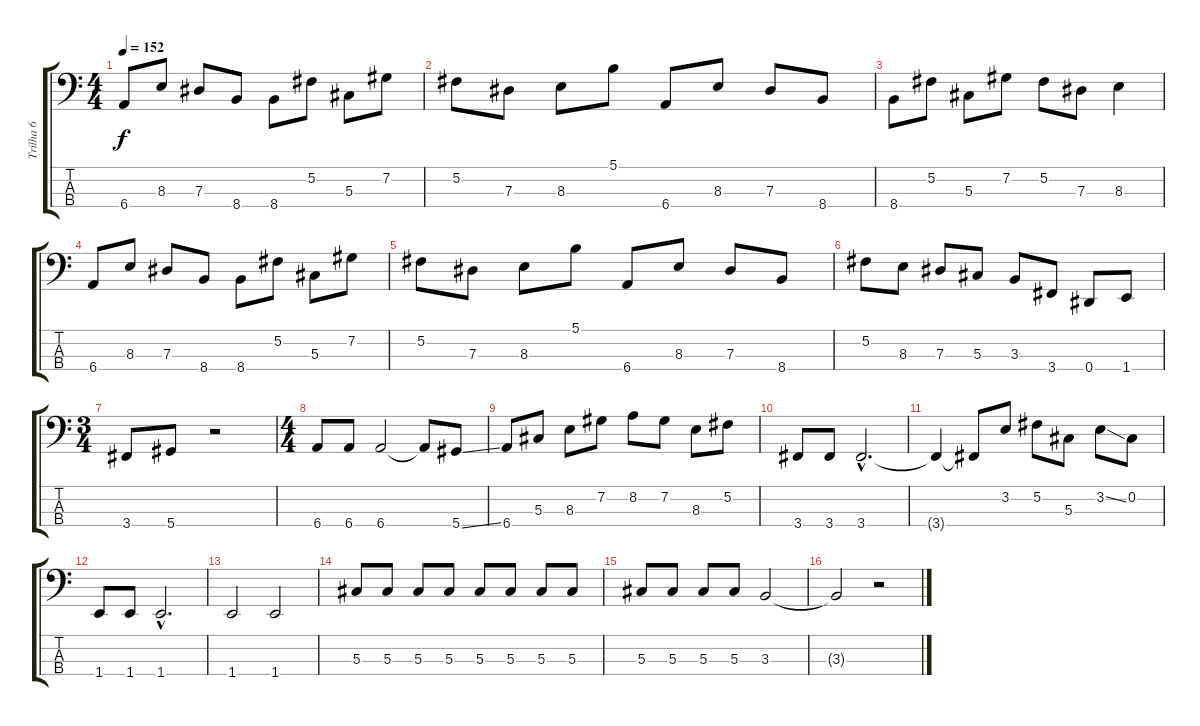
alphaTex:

\track ("Trilha 6" "Trilha 6") {instrument electricbassfinger}
\staff {score tabs}
\tuning (Gb2 Db2 Ab1 Eb1) {hide}
\ts (4 4)
\tempo 152
\clef f4
\ks c
6.4.8{dy f} 8.3.8 7.3.8 8.4.8 8.4.8 5.2.8 5.3.8 7.2.8 |
5.2.8 7.3.8 8.3.8 5.1.8 6.4.8 8.3.8 7.3.8 8.4.8 |
8.4.8 5.2.8 5.3.8 7.2.8 5.2.8 7.3.8 8.3.4 |
6.4.8 8.3.8 7.3.8 8.4.8 8.4.8 5.2.8 5.3.8 7.2.8 |
5.2.8 7.3.8 8.3.8 5.1.8 6.4.8 8.3.8 7.3.8 8.4.8 |
5.2.8 8.3.8 7.3.8 5.3.8 3.3.8 3.4.8 0.4.8 1.4.8 |
\ts (3 4)
3.4.8 5.4.8 r.2 |
\ts (4 4)
6.4.8 6.4.8 6.4.2 6.4{t}.8 5.4{ss}.8 |
6.4.8 5.3.8 8.3.8 7.2.8 8.2.8 7.2.8 8.3.8 5.2.8 |
3.4.8 3.4.8 3.4{hac}.2{d} |
3.4{t}.4 3.4{t}.8 3.2.8 5.2.8 5.3.8 3.2{ss}.8 0.2.8 |
1.4.8 1.4.8 1.4{hac}.2{d} |
1.4.2 1.4.2 |
5.3.8 5.3.8 5.3.8 5.3.8 5.3.8 5.3.8 5.3.8 5.3.8 |
5.3.8 5.3.8 5.3.8 5.3.8 3.3.2 |
3.3{t}.2 r.2
